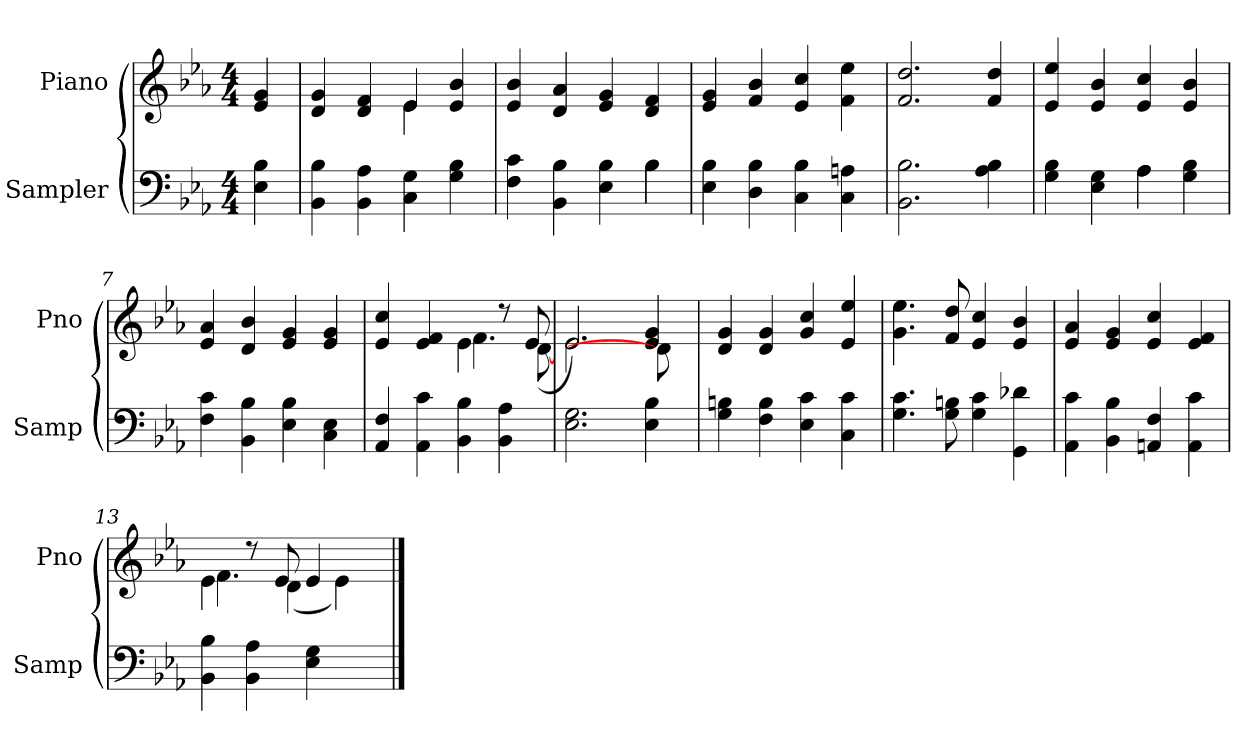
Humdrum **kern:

**kern	**kern
*part2	*part1
*staff2	*staff1
*I"Sampler	*I"Piano
*I'Samp	*I'Pno
*clefF4	*clefG2
*k[b-e-a-]	*k[b-e-a-]
*E-:	*E-:
*M4/4	*M4/4
=1	=1
4E- 4B-	4e- 4g
=2	=2
*	*^
4BB- 4B-	4d 4g	2ryy
4BB- 4A-	4d 4f	.
4C 4G	4e-/	4e-
4G 4B-	4e- 4b-	4ryy
*	*v	*v
=3	=3
*^	*
4F 4c	2.ryy	4e- 4b-
4BB- 4B-	.	4d 4a-
4E- 4B-	.	4e- 4g
4B-\	4B-	4d 4f
*v	*v	*
=4	=4
4E- 4B-	4e- 4g
4D 4B-	4f 4b-
4C 4B-	4e- 4cc
4C 4An	4f 4ee-
=5	=5
2.BB- 2.B-	2.f 2.dd
4A- 4B-	4f 4dd
=6	=6
*^	*
4G 4B-	2ryy	4e- 4ee-
4E- 4G	.	4e- 4b-
4A-\	4A-	4e- 4cc
4G 4B-	4ryy	4e- 4b-
*v	*v	*
=7	=7
4F 4c	4e- 4a-
4BB- 4B-	4d 4b-
4E- 4B-	4e- 4g
4C 4E-	4e- 4g
=8	=8
*	*^
4AA- 4F	4e- 4cc	2ryy
4AA- 4c	4e- 4f	.
4BB- 4B-	4e-\	4.f
4BB- 4A-	8r	.
.	8e-/	([8d
=9	=9	=9
2.E- 2.G	2.e-/)	2.e-
4E- 4B-	4e- 4g	8d]
.	.	8ryy
*	*v	*v
=10	=10
4G 4Bn	4d 4g
4F 4B	4d 4g
4E- 4c	4g 4cc
4C 4c	4e- 4ee-
=11	=11
4.G 4.c	4.g 4.ee-
8G 8Bn	8f 8dd
4G 4c	4e- 4cc
4GG 4d-X	4e- 4b-
=12	=12
4AA- 4c	4e- 4a-
4BB- 4B-	4e- 4g
4AAn 4F	4e- 4cc
4AA 4c	4e- 4f
=13	=13
*	*^
4BB- 4B-	4e-\	4.f
4BB- 4A-	8r	.
.	8e-/	(4d
4E- 4G	4e-/	.
.	.	4e-)
8ryy	8ryy	.
*	*v	*v
==	==
*-	*-
